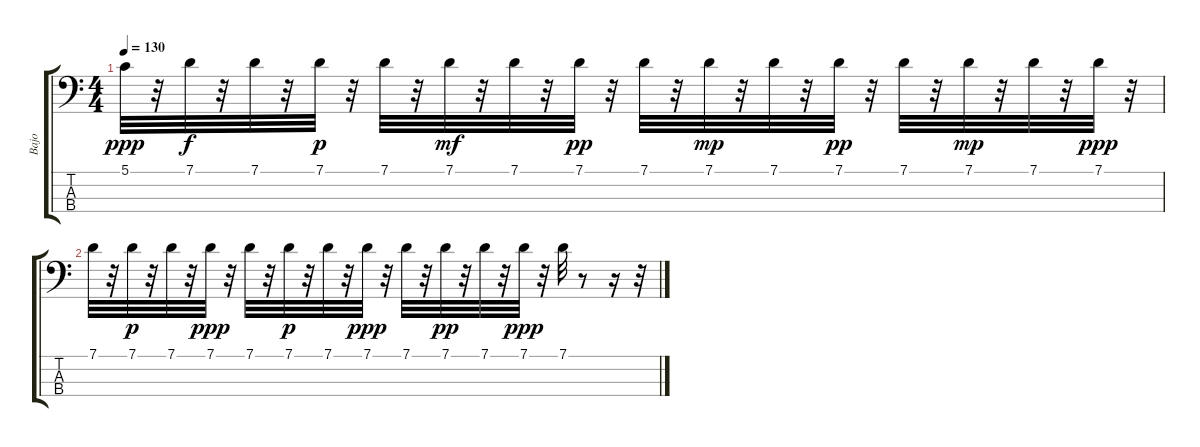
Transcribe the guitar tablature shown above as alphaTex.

\track ("Bajo" "Bajo") {instrument electricbassfinger}
\staff {score tabs}
\tuning (G2 D2 A1 E1) {hide}
\ts (4 4)
\tempo 130
\clef f4
\ks c
5.1.32{dy ppp} r.32 7.1.32{dy f} r.32 7.1.32 r.32 7.1.32{dy p} r.32 7.1.32 r.32 7.1.32{dy mf} r.32 7.1.32 r.32 7.1.32{dy pp} r.32 7.1.32 r.32 7.1.32{dy mp} r.32 7.1.32 r.32 7.1.32{dy pp} r.32 7.1.32 r.32 7.1.32{dy mp} r.32 7.1.32 r.32 7.1.32{dy ppp} r.32 |
7.1.32 r.32 7.1.32{dy p} r.32 7.1.32 r.32 7.1.32{dy ppp} r.32 7.1.32 r.32 7.1.32{dy p} r.32 7.1.32 r.32 7.1.32{dy ppp} r.32 7.1.32 r.32 7.1.32{dy pp} r.32 7.1.32 r.32 7.1.32{dy ppp} r.32 7.1.32 r.8 r.16 r.32
